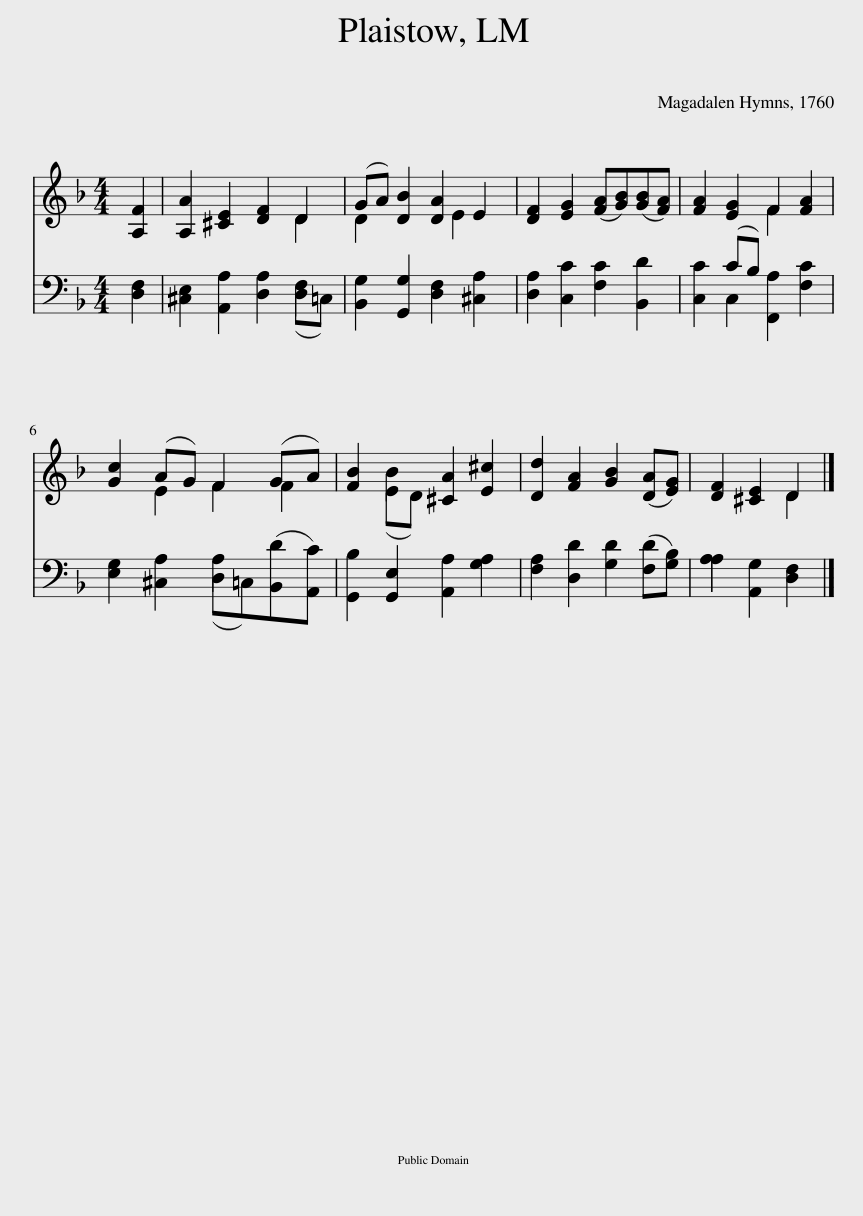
X:1
%%score ( 1 2 ) ( 3 4 )
L:1/8
M:4/4
I:linebreak $
K:F
V:1 treble
V:2 treble
V:3 bass
V:4 bass
V:1
 [A,F]2 | [A,A]2 [^CE]2 [DF]2 D2 | (GA) [DB]2 [DA]2 E2 | [DF]2 [EG]2 ([FA][GB])([GB][FA]) | [FA]2 [EG]2 F2 [FA]2 |$ %5
 [Gc]2 (AG) F2 (GA) | [FB]2 (ED) [^CA]2 [E^c]2 | [Dd]2 [FA]2 [GB]2 ([DA][EG]) | [DF]2 [^CE]2 D2 |] %9
V:2
 x2 | x6 D2 | D2 x3 E2 x | x8 | x4 F2 x2 |$ %5
 x2 E2 F2 F2 | x2 B2 x4 | x8 | x4 D2 |] %9
V:3
 [D,F,]2 | [^C,E,]2 [A,,A,]2 [D,A,]2 (D,=C,) | [B,,G,]2 [G,,G,]2 [D,F,]2 [^C,A,]2 | [D,A,]2 [C,C]2 [F,C]2 [B,,D]2 | [C,C]2 (CB,) [F,,A,]2 [F,C]2 |$ %5
 [E,G,]2 [^C,A,]2 (D,=C,)([B,,D][A,,C]) | [G,,B,]2 [G,,E,]2 [A,,A,]2 [G,A,]2 | [F,A,]2 [D,D]2 [G,D]2 ([F,D][G,B,]) | A,2 [A,,G,]2 [D,F,]2 |] %9
V:4
 x2 | x6 F,2 | x8 | x8 | x2 C,2 x4 |$ %5
 x4 A,2 x2 | x8 | x8 | A,2 x4 |] %9
